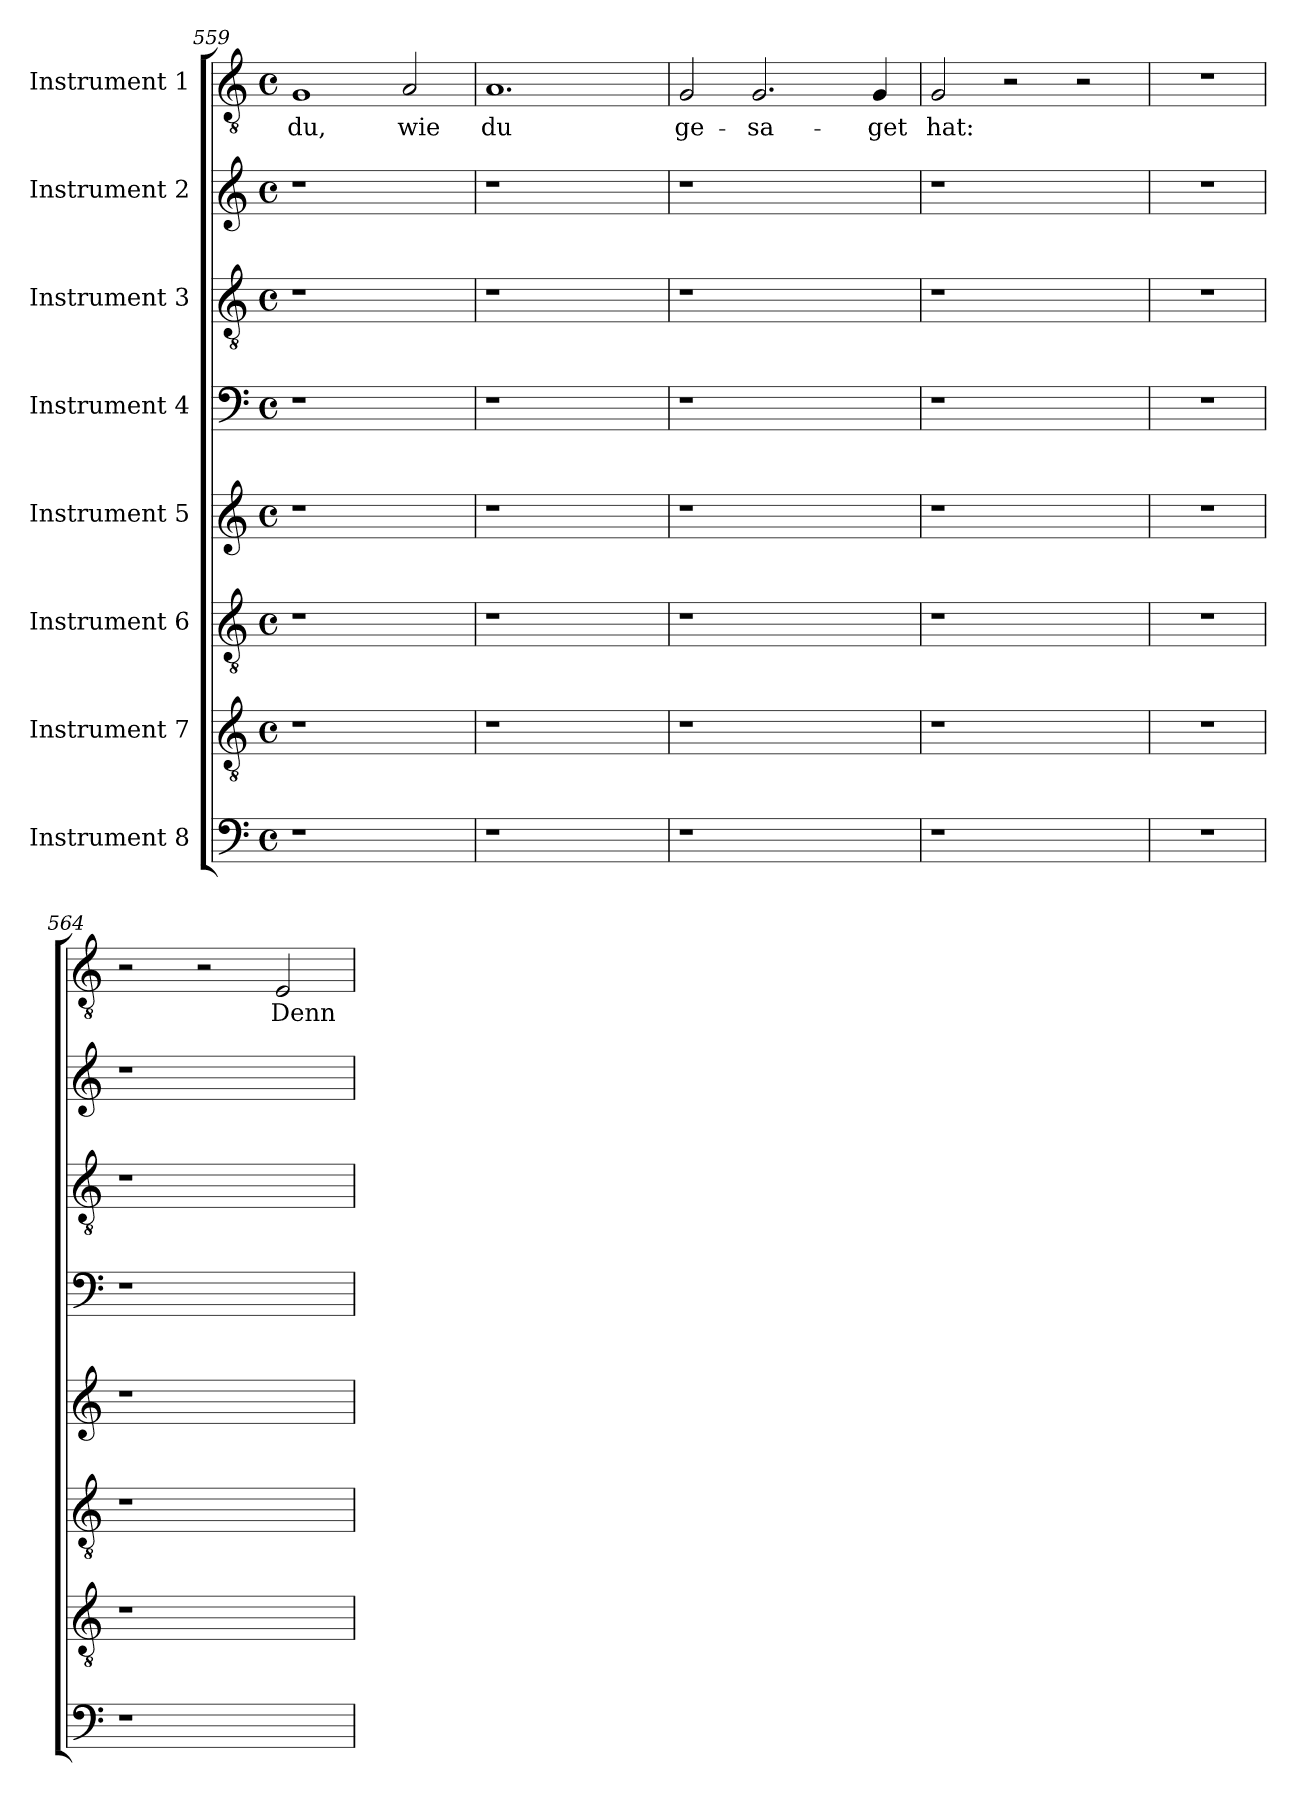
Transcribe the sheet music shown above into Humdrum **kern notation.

**kern	**kern	**kern	**kern	**kern	**kern	**kern	**kern	**text
*part8	*part7	*part6	*part5	*part4	*part3	*part2	*part1	*part1
*staff8	*staff7	*staff6	*staff5	*staff4	*staff3	*staff2	*staff1	*staff1
*I"Instrument 8	*I"Instrument 7	*I"Instrument 6	*I"Instrument 5	*I"Instrument 4	*I"Instrument 3	*I"Instrument 2	*I"Instrument 1	*
*clefF4	*clefGv2	*clefGv2	*clefG2	*clefF4	*clefGv2	*clefG2	*clefGv2	*
*M4/4	*M4/4	*M4/4	*M4/4	*M4/4	*M4/4	*M4/4	*M4/4	*
*met(c)	*met(c)	*met(c)	*met(c)	*met(c)	*met(c)	*met(c)	*met(c)	*
=559	=559	=559	=559	=559	=559	=559	=559	=559
!	!	!	!	!	!	!	!	!LO:LY:b:cj
1r	1r	1r	1r	1r	1r	1r	1G	du,
!	!	!	!	!	!	!	!	!LO:LY:b:cj
2ryy	2ryy	2ryy	2ryy	2ryy	2ryy	2ryy	2A/	wie
=560	=560	=560	=560	=560	=560	=560	=560	=560
!	!	!	!	!	!	!	!	!LO:LY:b:cj
1r	1r	1r	1r	1r	1r	1r	1.A	du
2ryy	2ryy	2ryy	2ryy	2ryy	2ryy	2ryy	.	.
=561	=561	=561	=561	=561	=561	=561	=561	=561
!	!	!	!	!	!	!	!	!LO:LY:b:cj
1r	1r	1r	1r	1r	1r	1r	2G/	ge-
!	!	!	!	!	!	!	!	!LO:LY:b:cj
.	.	.	.	.	.	.	2.G/	-sa-
2ryy	2ryy	2ryy	2ryy	2ryy	2ryy	2ryy	.	.
!	!	!	!	!	!	!	!	!LO:LY:b:cj
.	.	.	.	.	.	.	4G/	-get
=562	=562	=562	=562	=562	=562	=562	=562	=562
!	!	!	!	!	!	!	!	!LO:LY:b:cj
1r	1r	1r	1r	1r	1r	1r	2G/	hat:
.	.	.	.	.	.	.	2r	.
2ryy	2ryy	2ryy	2ryy	2ryy	2ryy	2ryy	2r	.
=563	=563	=563	=563	=563	=563	=563	=563	=563
1r	1r	1r	1r	1r	1r	1r	1r	.
=564	=564	=564	=564	=564	=564	=564	=564	=564
1r	1r	1r	1r	1r	1r	1r	2r	.
.	.	.	.	.	.	.	2r	.
!	!	!	!	!	!	!	!	!LO:LY:b:cj
2ryy	2ryy	2ryy	2ryy	2ryy	2ryy	2ryy	2E/	Denn
=	=	=	=	=	=	=	=	=
*-	*-	*-	*-	*-	*-	*-	*-	*-
